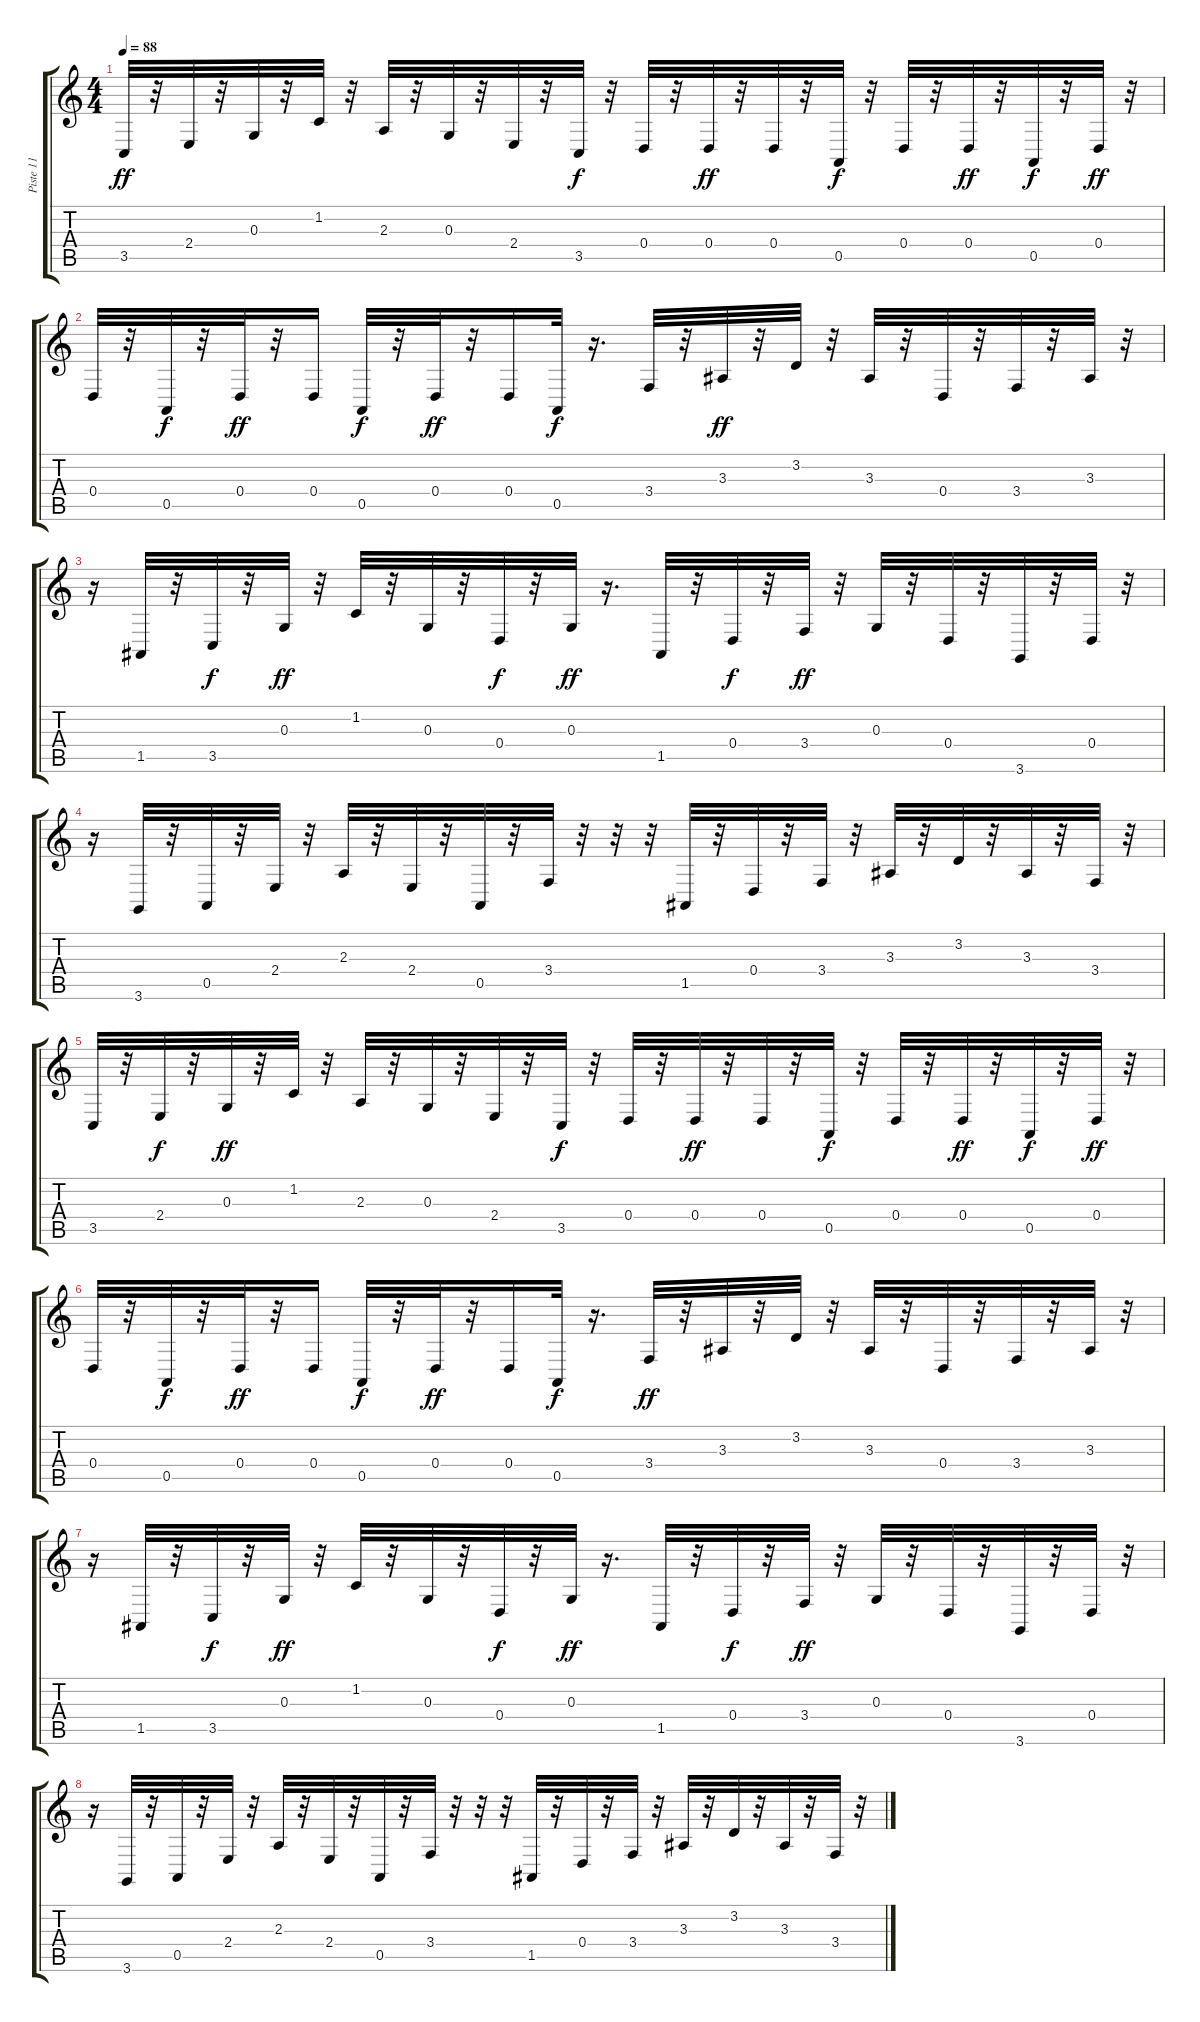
\track ("Piste 11" "Piste 11") {instrument pad3polysynth}
\staff {score tabs}
\tuning (E4 B3 G3 D3 A2 E2) {hide}
\ts (4 4)
\tempo 88
\clef g2
\ks c
3.5.32{dy ff} r.32 2.4.32 r.32 0.3.32 r.32 1.2.32 r.32 2.3.32 r.32 0.3.32 r.32 2.4.32 r.32 3.5.32{dy f} r.32 0.4.32 r.32 0.4.32{dy ff} r.32 0.4.32 r.32 0.5.32{dy f} r.32 0.4.32 r.32 0.4.32{dy ff} r.32 0.5.32{dy f} r.32 0.4.32{dy ff} r.32 |
0.4.32 r.32 0.5.32{dy f} r.32 0.4.32{dy ff} r.32 0.4.16 0.5.32{dy f} r.32 0.4.32{dy ff} r.32 0.4.16 0.5.32{dy f} r.16{d} 3.4.32 r.32 3.3.32{dy ff} r.32 3.2.32 r.32 3.3.32 r.32 0.4.32 r.32 3.4.32 r.32 3.3.32 r.32 |
r.16 1.5.32 r.32 3.5.32{dy f} r.32 0.3.32{dy ff} r.32 1.2.32 r.32 0.3.32 r.32 0.4.32{dy f} r.32 0.3.32{dy ff} r.16{d} 1.5.32 r.32 0.4.32{dy f} r.32 3.4.32{dy ff} r.32 0.3.32 r.32 0.4.32 r.32 3.6.32 r.32 0.4.32 r.32 |
r.16 3.6.32 r.32 0.5.32 r.32 2.4.32 r.32 2.3.32 r.32 2.4.32 r.32 0.5.32 r.32 3.4.32 r.32 r.32 r.32 1.5.32 r.32 0.4.32 r.32 3.4.32 r.32 3.3.32 r.32 3.2.32 r.32 3.3.32 r.32 3.4.32 r.32 |
3.5.32 r.32 2.4.32{dy f} r.32 0.3.32{dy ff} r.32 1.2.32 r.32 2.3.32 r.32 0.3.32 r.32 2.4.32 r.32 3.5.32{dy f} r.32 0.4.32 r.32 0.4.32{dy ff} r.32 0.4.32 r.32 0.5.32{dy f} r.32 0.4.32 r.32 0.4.32{dy ff} r.32 0.5.32{dy f} r.32 0.4.32{dy ff} r.32 |
0.4.32 r.32 0.5.32{dy f} r.32 0.4.32{dy ff} r.32 0.4.16 0.5.32{dy f} r.32 0.4.32{dy ff} r.32 0.4.16 0.5.32{dy f} r.16{d} 3.4.32{dy ff} r.32 3.3.32 r.32 3.2.32 r.32 3.3.32 r.32 0.4.32 r.32 3.4.32 r.32 3.3.32 r.32 |
r.16 1.5.32 r.32 3.5.32{dy f} r.32 0.3.32{dy ff} r.32 1.2.32 r.32 0.3.32 r.32 0.4.32{dy f} r.32 0.3.32{dy ff} r.16{d} 1.5.32 r.32 0.4.32{dy f} r.32 3.4.32{dy ff} r.32 0.3.32 r.32 0.4.32 r.32 3.6.32 r.32 0.4.32 r.32 |
r.16 3.6.32 r.32 0.5.32 r.32 2.4.32 r.32 2.3.32 r.32 2.4.32 r.32 0.5.32 r.32 3.4.32 r.32 r.32 r.32 1.5.32 r.32 0.4.32 r.32 3.4.32 r.32 3.3.32 r.32 3.2.32 r.32 3.3.32 r.32 3.4.32 r.32
